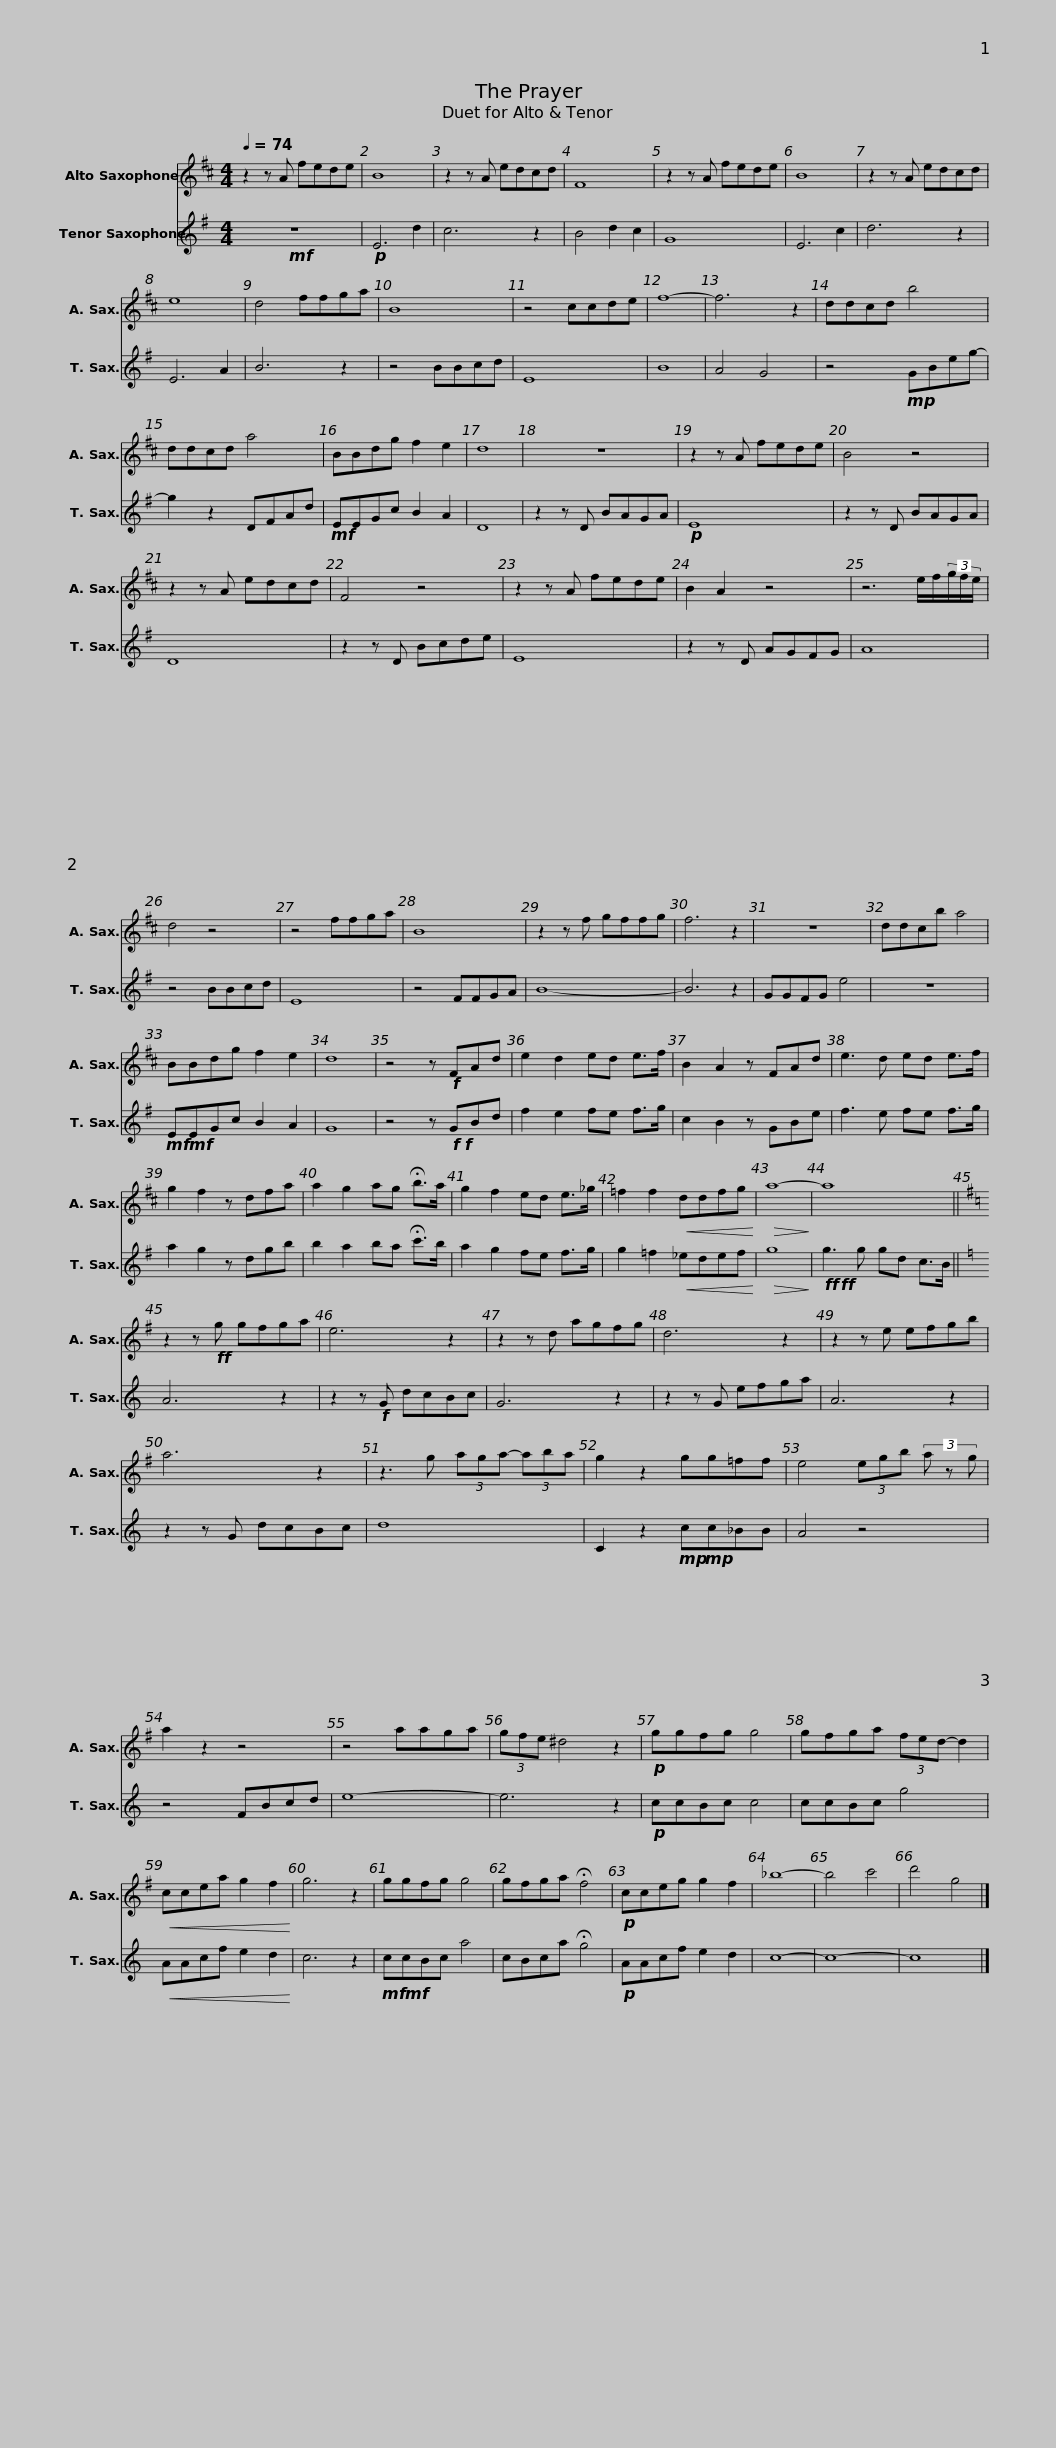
X:1
%%score 1 2
L:1/8
Q:1/4=74
M:4/4
I:linebreak $
K:none
V:1 treble transpose=-9
V:2 treble transpose=-14
V:1
[K:D] z2 z A fede | B8 | z2 z A edcd | F8 | z2 z A fede | %5
 B8 |$ z2 z A edcd | e8 | d4 ffga | B8 | %10
 z4 ccde | f8- | f6 z2 |$ ddcd b4 | ddcd a4 | %15
 BBdg f2 e2 | d8 | z8 | z2 z A fede |$ B4 z4 | %20
 z2 z A edcd | F4 z4 | z2 z A fede | B2 A2 z4 |$ z6 e/f/(3g/f/e/ | %25
 d4 z4 | z4 ffga | B8 | z2 z f gffg | f6 z2 | %30
 z8 |$ ddcb a4 | BBdg f2 e2 | d8 | z4 z!f! FAd | %35
 e2 d2 ed e>f | B2 A2 z FAd | e3 d ed e>f |$ g2 f2 z dfa | a2 g2 ag !fermata!b>a | %40
 g2 f2 ed e>_g | =f2 f2!<(! ddfg!<)! |!>(! a8-!>)! | a8 ||$[K:G] z2 z!ff! g gfga | %45
 e6 z2 | z2 z d agfg | d6 z2 | z2 z e efgb |$ a6 z2 | %50
 z3 g (3aga- (3aba | g2 z2 gg=ff | e4 (3egb (3a z g | a2 z2 z4 |$ z4 aaga | %55
 (3gfe ^d4 z2 |!p! ggfg g4 | gfga (3fed- d2 |!<(! ccea g2 f2!<)! | g6 z2 | %60
 ggfg g4 |$ gfga !fermata!f4 |!p! cceg g2 f2 | _b8- | b4 c'4 | %65
 d'4 g4 |] %66
V:2
[K:G]!mf! z8 |!p! E6 d2 | c6 z2 | B4 d2 c2 | G8 | %5
 E6 c2 |$ d6 z2 | E6 A2 | B6 z2 | z4 BBcd | %10
 E8 | B8 | A4 G4 |$ z4!mp! GBeg- | g2 z2 DFAd | %15
!mf! EEGc B2 A2 | D8 | z2 z D BAGA |!p! E8 |$ z2 z D BAGA | %20
 D8 | z2 z D Bcde | E8 | z2 z D AGFG |$ A8 | %25
 z4 BBcd | E8 | z4 FFGA | B8- | B6 z2 | %30
 GGFG e4 |$ z8 |!mf!!mf! EEGc B2 A2 | G8 | z4 z!f!!f! GBd | %35
 f2 e2 fe f>g | c2 B2 z GBe | f3 e fe f>g |$ a2 g2 z dgb | b2 a2 ba !fermata!c'>b | %40
 a2 g2 fe f>g | g2 =f2!<(! _edef!<)! |!>(! g8!>)! |!ff!!ff! g3 g gd c>B ||$[K:C] A6 z2 | %45
 z2 z!f! G dcBc | G6 z2 | z2 z G efga | A6 z2 |$ z2 z G dcBc | %50
 d8 | C2 z2!mp!!mp! cc_BB | A4 z4 | z4 FBcd |$ e8- | %55
 e6 z2 |!p! ccBc c4 | ccBc g4 |!<(! AAcf e2 d2!<)! | c6 z2 | %60
!mf!!mf! ccBc a4 |$ cBca !fermata!g4 |!p! AAcf e2 d2 | c8- | c8- | %65
 c8 |] %66
